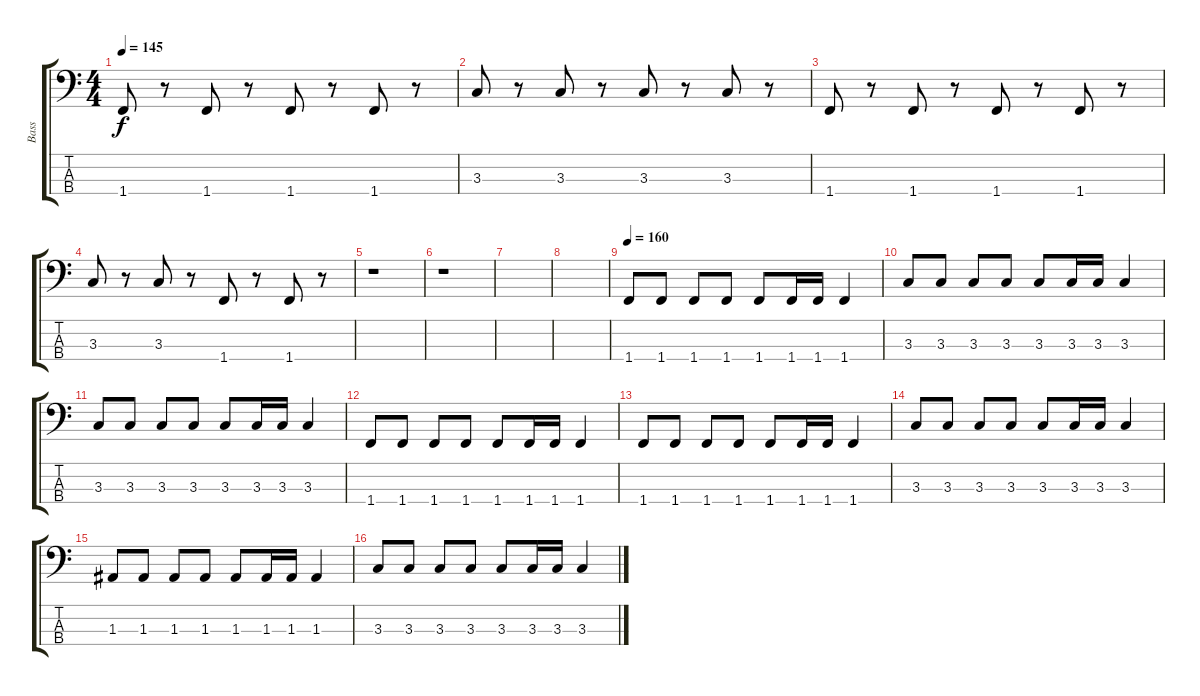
\track ("Bass" "Bass") {instrument electricbasspick}
\staff {score tabs}
\tuning (G2 D2 A1 E1) {hide}
\ts (4 4)
\tempo 145
\clef f4
\ks c
1.4.8{dy f volume 13 instrument electricbasspick} r.8 1.4.8 r.8 1.4.8 r.8 1.4.8 r.8 |
3.3.8 r.8 3.3.8 r.8 3.3.8 r.8 3.3.8 r.8 |
1.4.8 r.8 1.4.8 r.8 1.4.8 r.8 1.4.8 r.8 |
3.3.8 r.8 3.3.8 r.8 1.4.8 r.8 1.4.8 r.8 |
r.1 |
r.1 |
|
|
\tempo 160
1.4.8 1.4.8 1.4.8 1.4.8 1.4.8 1.4.16 1.4.16 1.4.4 |
3.3.8 3.3.8 3.3.8 3.3.8 3.3.8 3.3.16 3.3.16 3.3.4 |
3.3.8 3.3.8 3.3.8 3.3.8 3.3.8 3.3.16 3.3.16 3.3.4 |
1.4.8 1.4.8 1.4.8 1.4.8 1.4.8 1.4.16 1.4.16 1.4.4 |
1.4.8 1.4.8 1.4.8 1.4.8 1.4.8 1.4.16 1.4.16 1.4.4 |
3.3.8 3.3.8 3.3.8 3.3.8 3.3.8 3.3.16 3.3.16 3.3.4 |
1.3.8 1.3.8 1.3.8 1.3.8 1.3.8 1.3.16 1.3.16 1.3.4 |
3.3.8 3.3.8 3.3.8 3.3.8 3.3.8 3.3.16 3.3.16 3.3.4
